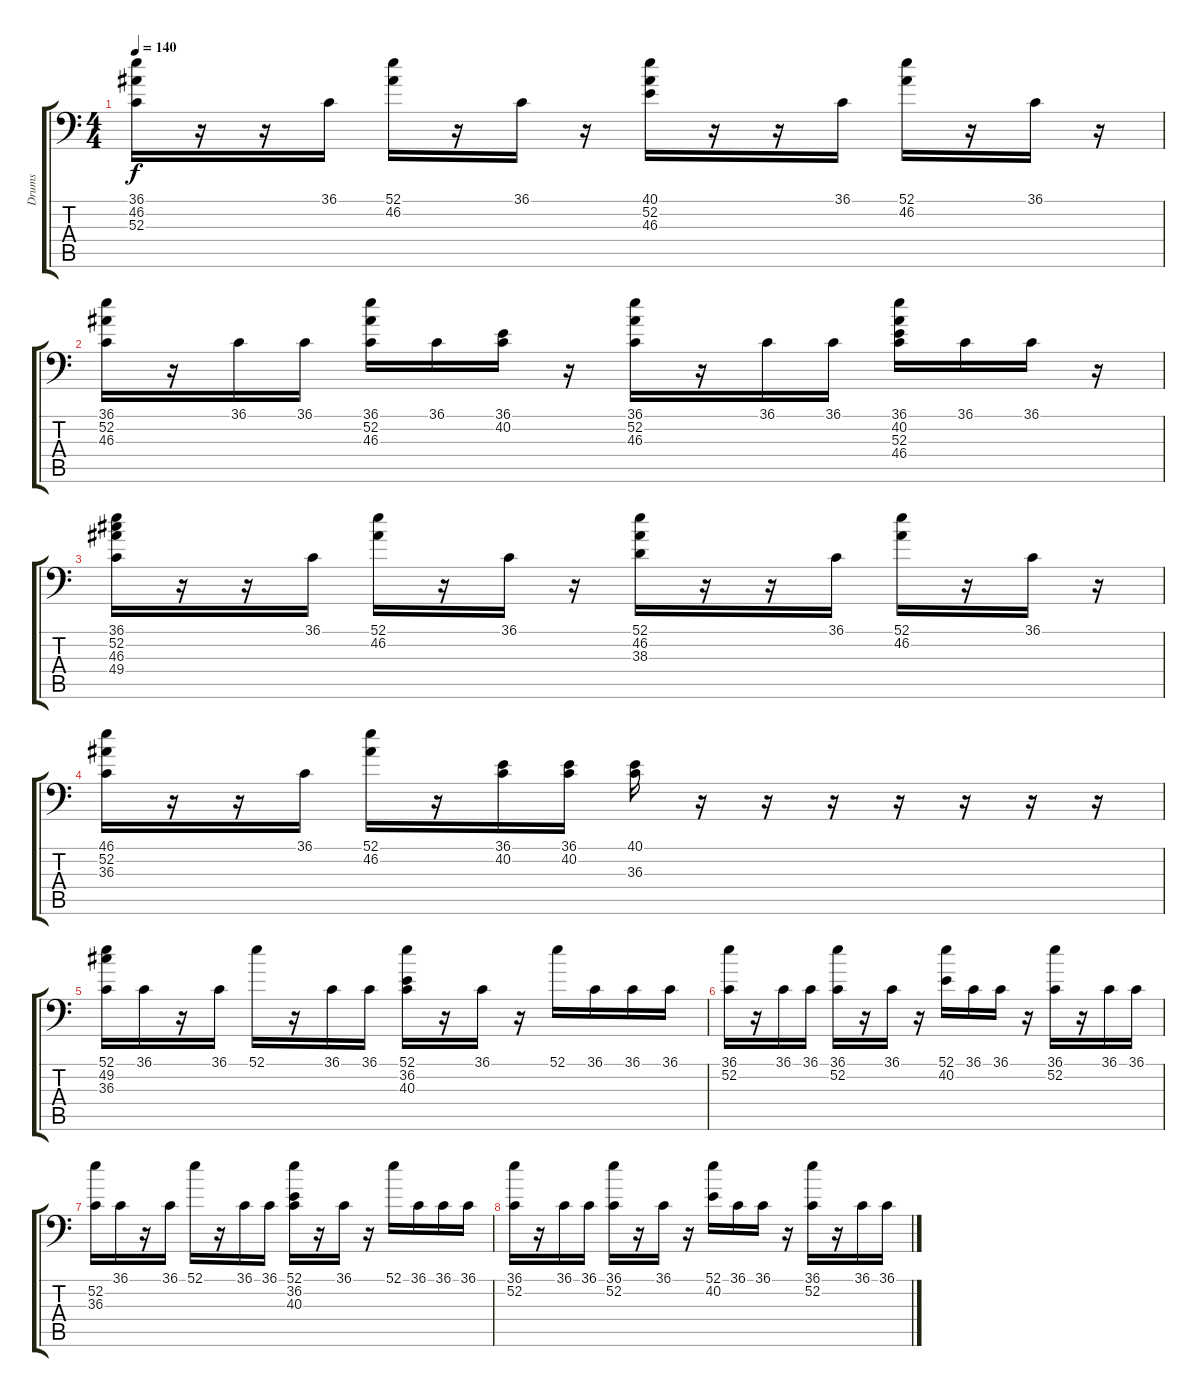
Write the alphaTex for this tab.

\track ("Drums" "Drums") {instrument acousticgrandpiano}
\staff {score tabs}
\tuning (C-1 C-1 C-1 C-1 C-1 C-1) {hide}
\ts (4 4)
\tempo 140
\clef f4
\ks c
(36.1 46.2 52.3).16{dy f} r.16 r.16 36.1.16 (52.1 46.2).16 r.16 36.1.16 r.16 (40.1 52.2 46.3).16 r.16 r.16 36.1.16 (52.1 46.2).16 r.16 36.1.16 r.16 |
(36.1 52.2 46.3).16 r.16 36.1.16 36.1.16 (36.1 52.2 46.3).16 36.1.16 (36.1 40.2).16 r.16 (36.1 52.2 46.3).16 r.16 36.1.16 36.1.16 (36.1 40.2 52.3 46.4).16 36.1.16 36.1.16 r.16 |
(36.1 52.2 46.3 49.4).16 r.16 r.16 36.1.16 (52.1 46.2).16 r.16 36.1.16 r.16 (52.1 46.2 38.3).16 r.16 r.16 36.1.16 (52.1 46.2).16 r.16 36.1.16 r.16 |
(46.1 52.2 36.3).16 r.16 r.16 36.1.16 (52.1 46.2).16 r.16 (36.1 40.2).16 (36.1 40.2).16 (40.1 36.3).16 r.16 r.16 r.16 r.16 r.16 r.16 r.16 |
(52.1 49.2 36.3).16 36.1.16 r.16 36.1.16 52.1.16 r.16 36.1.16 36.1.16 (52.1 36.2 40.3).16 r.16 36.1.16 r.16 52.1.16 36.1.16 36.1.16 36.1.16 |
(36.1 52.2).16 r.16 36.1.16 36.1.16 (36.1 52.2).16 r.16 36.1.16 r.16 (52.1 40.2).16 36.1.16 36.1.16 r.16 (36.1 52.2).16 r.16 36.1.16 36.1.16 |
(52.2 36.3).16 36.1.16 r.16 36.1.16 52.1.16 r.16 36.1.16 36.1.16 (52.1 36.2 40.3).16 r.16 36.1.16 r.16 52.1.16 36.1.16 36.1.16 36.1.16 |
(36.1 52.2).16 r.16 36.1.16 36.1.16 (36.1 52.2).16 r.16 36.1.16 r.16 (52.1 40.2).16 36.1.16 36.1.16 r.16 (36.1 52.2).16 r.16 36.1.16 36.1.16
